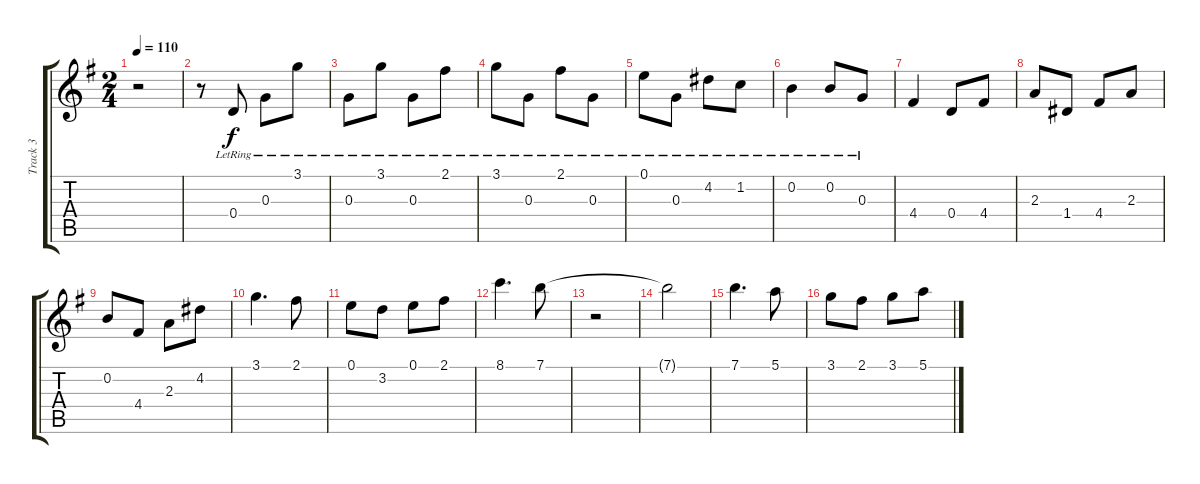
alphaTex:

\track ("Track 3" "Track 3") {instrument acousticguitarnylon}
\staff {score tabs}
\tuning (E4 B3 G3 D3 A2 E2) {hide}
\ts (2 4)
\tempo 110
\clef g2
\ks g
r.2{dy f} |
r.8 0.4{lr}.8 0.3{lr}.8 3.1{lr}.8 |
0.3{lr}.8 3.1{lr}.8 0.3{lr}.8 2.1{lr}.8 |
3.1{lr}.8 0.3{lr}.8 2.1{lr}.8 0.3{lr}.8 |
0.1{lr}.8 0.3{lr}.8 4.2{lr}.8 1.2{lr}.8 |
0.2{lr}.4 0.2{lr}.8 0.3{lr}.8 |
4.4.4 0.4.8 4.4.8 |
2.3.8 1.4.8 4.4.8 2.3.8 |
0.2.8 4.4.8 2.3.8 4.2.8 |
3.1.4{d} 2.1.8 |
0.1.8 3.2.8 0.1.8 2.1.8 |
8.1.4{d} 7.1.8 |
r.2 |
7.1{t}.2 |
7.1.4{d} 5.1.8 |
3.1.8 2.1.8 3.1.8 5.1.8
